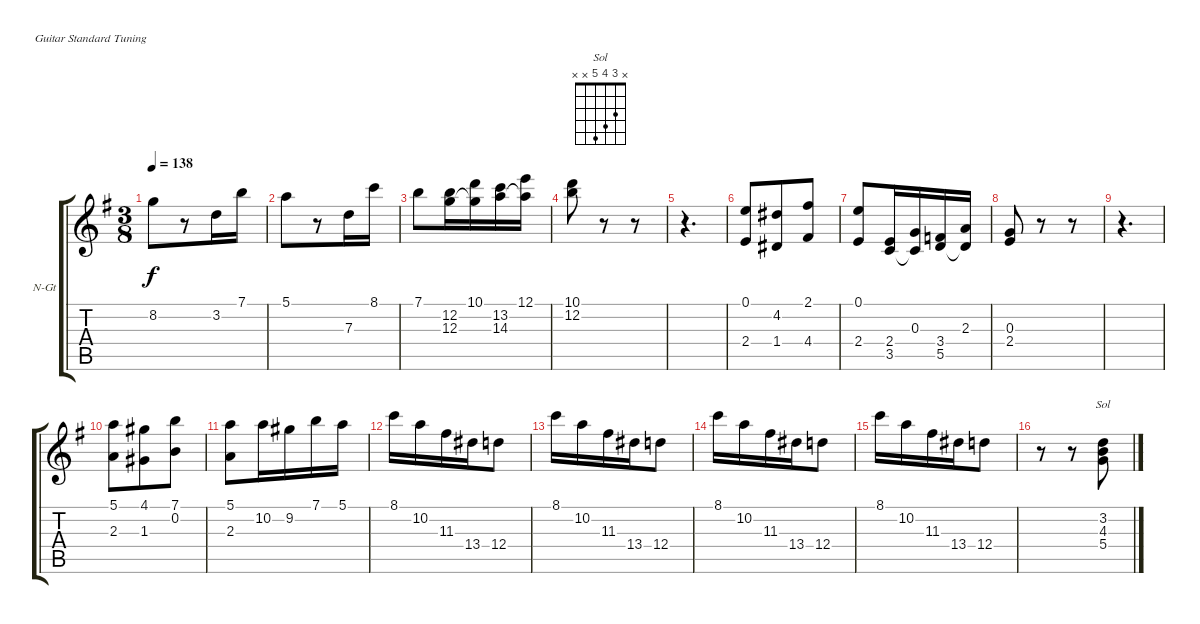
\bracketExtendMode groupsimilarinstruments
\firstSystemTrackNameOrientation horizontal
\otherSystemsTrackNameOrientation horizontal
\track ("Acoustic guitar 1" "N-Gt") {instrument acousticguitarnylon}
\staff {score tabs}
\tuning (E4 B3 G3 D3 A2 E2)
\chord ("Sol" x 3 4 5 x x) {showfingering false}
\ts (3 8)
\tempo 138
\clef g2
\ks g
8.2.8{dy f} r.8 3.2.16 7.1.16 |
5.1.8 r.8 7.3.16 8.1.16 |
7.1.8 (12.2 12.3).16 (10.1 12.3{t}).16 (13.2 14.3).16 (12.1 14.3{t}).16 |
(10.1 12.2).8 r.8 r.8 |
r.4{d} |
(0.1 2.4).8 (4.2 1.4).8 (2.1 4.4).8 |
(0.1 2.4).8 (2.4 3.5).16 (0.3 3.5{t}).16 (3.4 5.5).16 (2.3 5.5{t}).16 |
(0.3 2.4).8 r.8 r.8 |
r.4{d} |
(5.1 2.3).8 (4.1 1.3).8 (7.1 0.2).8 |
(5.1 2.3).8 10.2.16 9.2.16 7.1.16 5.1.16 |
8.1.16 10.2.16 11.3.16 13.4.16 12.4.8 |
8.1.16 10.2.16 11.3.16 13.4.16 12.4.8 |
8.1.16 10.2.16 11.3.16 13.4.16 12.4.8 |
8.1.16 10.2.16 11.3.16 13.4.16 12.4.8 |
r.8 r.8 (3.2 4.3 5.4).8{ch "Sol"}
